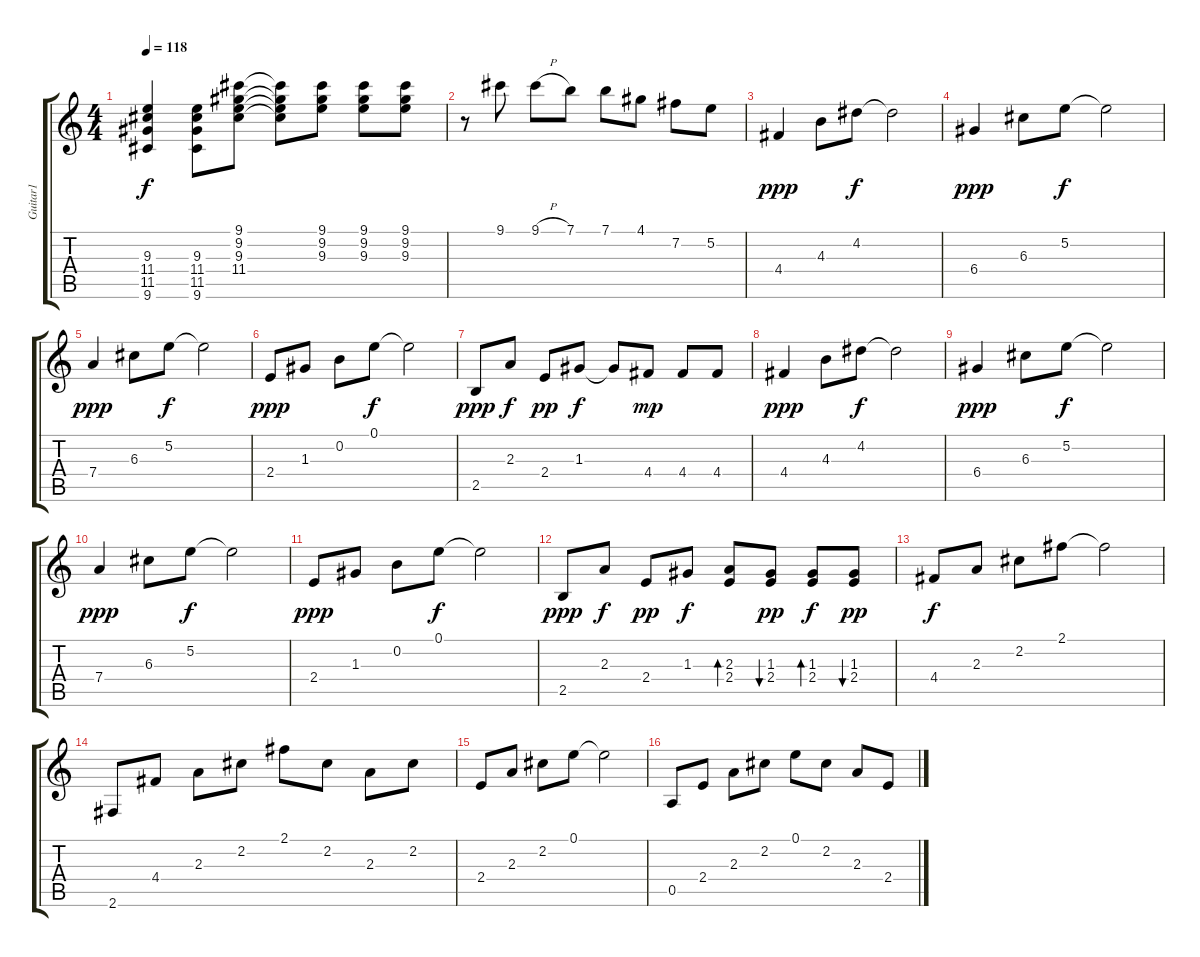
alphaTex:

\track ("Guitar1" "Guitar1") {instrument acousticguitarnylon}
\staff {score tabs}
\tuning (E4 B3 G3 D3 A2 E2) {hide}
\ts (4 4)
\tempo 118
\clef g2
\ks c
(9.3 11.4 11.5 9.6).4{dy f} (9.3 11.4 11.5 9.6).8 (9.1 9.2 9.3 11.4).8 (9.1{t} 9.2{t} 9.3{t} 11.4{t}).8 (9.1 9.2 9.3).8 (9.1 9.2 9.3).8 (9.1 9.2 9.3).8 |
r.8 9.1.8 9.1{h}.8 7.1.8 7.1.8 4.1.8 7.2.8 5.2.8 |
4.4.4{dy ppp} 4.3.8 4.2.8{dy f} 4.2{t}.2 |
6.4.4{dy ppp} 6.3.8 5.2.8{dy f} 5.2{t}.2 |
7.4.4{dy ppp} 6.3.8 5.2.8{dy f} 5.2{t}.2 |
2.4.8{dy ppp} 1.3.8 0.2.8 0.1.8{dy f} 0.1{t}.2 |
2.5.8{dy ppp} 2.3.8{dy f} 2.4.8{dy pp} 1.3.8{dy f} 1.3{t}.8 4.4.8{dy mp} 4.4.8 4.4.8 |
4.4.4{dy ppp} 4.3.8 4.2.8{dy f} 4.2{t}.2 |
6.4.4{dy ppp} 6.3.8 5.2.8{dy f} 5.2{t}.2 |
7.4.4{dy ppp} 6.3.8 5.2.8{dy f} 5.2{t}.2 |
2.4.8{dy ppp} 1.3.8 0.2.8 0.1.8{dy f} 0.1{t}.2 |
2.5.8{dy ppp} 2.3.8{dy f} 2.4.8{dy pp} 1.3.8{dy f} (2.3 2.4).8{bd 60} (1.3 2.4).8{bu 60 dy pp} (1.3 2.4).8{bd 60 dy f} (1.3 2.4).8{bu 60 dy pp} |
4.4.8{dy f} 2.3.8 2.2.8 2.1.8 2.1{t}.2 |
2.6.8 4.4.8 2.3.8 2.2.8 2.1.8 2.2.8 2.3.8 2.2.8 |
2.4.8 2.3.8 2.2.8 0.1.8 0.1{t}.2 |
0.5.8 2.4.8 2.3.8 2.2.8 0.1.8 2.2.8 2.3.8 2.4.8
